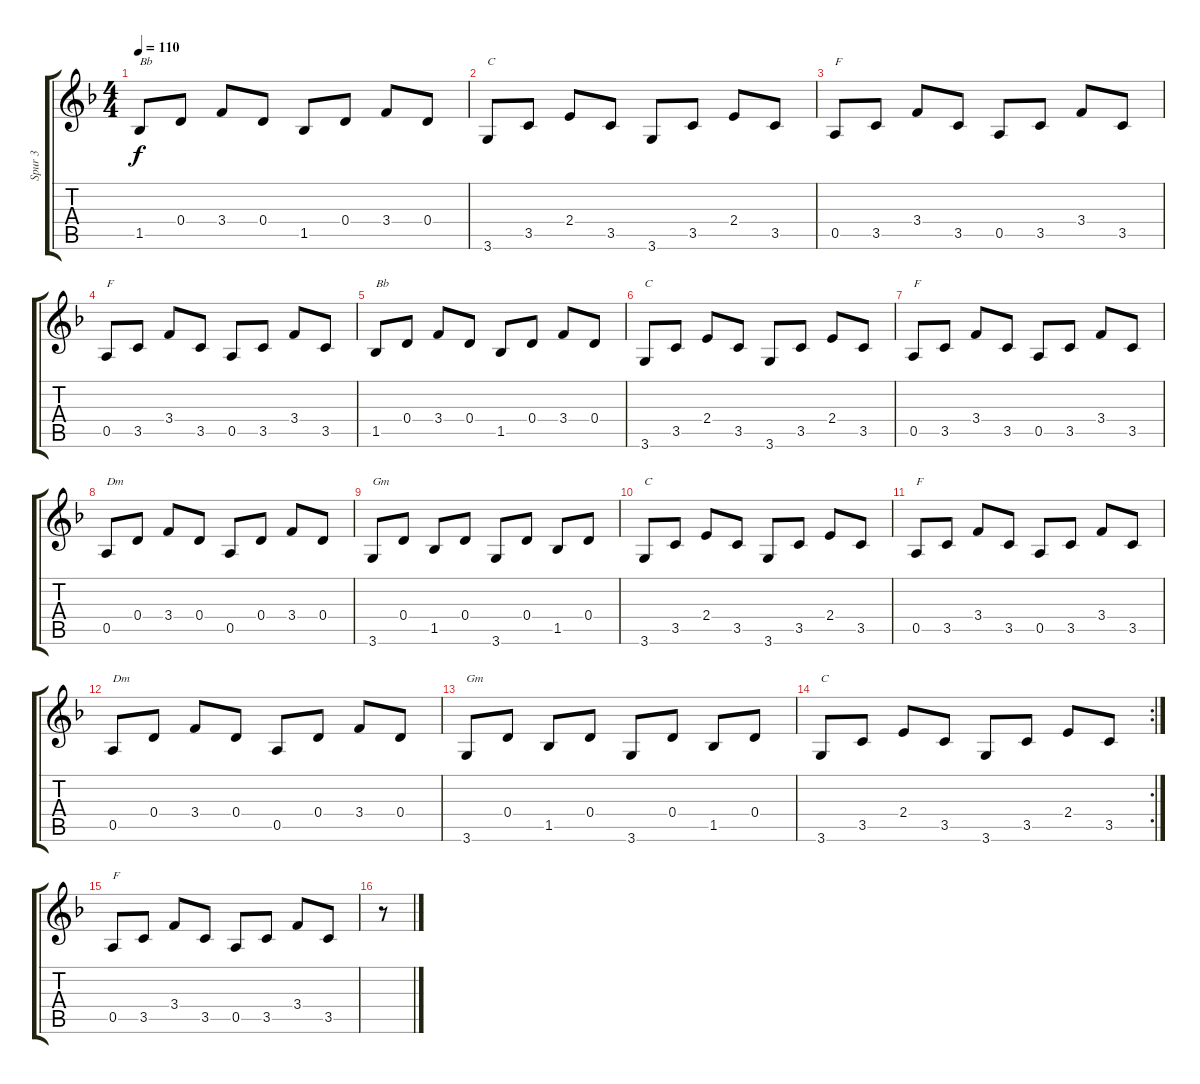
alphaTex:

\track ("Spur 3" "Spur 3") {instrument electricguitarjazz}
\staff {score tabs}
\tuning (E4 B3 G3 D3 A2 E2) {hide}
\ts (4 4)
\tempo 110
\clef g2
\ks f
1.5.8{txt "Bb" dy f} 0.4.8 3.4.8 0.4.8 1.5.8 0.4.8 3.4.8 0.4.8 |
3.6.8{txt "C"} 3.5.8 2.4.8 3.5.8 3.6.8 3.5.8 2.4.8 3.5.8 |
0.5.8{txt "F"} 3.5.8 3.4.8 3.5.8 0.5.8 3.5.8 3.4.8 3.5.8 |
0.5.8{txt "F"} 3.5.8 3.4.8 3.5.8 0.5.8 3.5.8 3.4.8 3.5.8 |
1.5.8{txt "Bb"} 0.4.8 3.4.8 0.4.8 1.5.8 0.4.8 3.4.8 0.4.8 |
3.6.8{txt "C"} 3.5.8 2.4.8 3.5.8 3.6.8 3.5.8 2.4.8 3.5.8 |
0.5.8{txt "F"} 3.5.8 3.4.8 3.5.8 0.5.8 3.5.8 3.4.8 3.5.8 |
0.5.8{txt "Dm"} 0.4.8 3.4.8 0.4.8 0.5.8 0.4.8 3.4.8 0.4.8 |
3.6.8{txt "Gm"} 0.4.8 1.5.8 0.4.8 3.6.8 0.4.8 1.5.8 0.4.8 |
3.6.8{txt "C"} 3.5.8 2.4.8 3.5.8 3.6.8 3.5.8 2.4.8 3.5.8 |
0.5.8{txt "F"} 3.5.8 3.4.8 3.5.8 0.5.8 3.5.8 3.4.8 3.5.8 |
0.5.8{txt "Dm"} 0.4.8 3.4.8 0.4.8 0.5.8 0.4.8 3.4.8 0.4.8 |
3.6.8{txt "Gm"} 0.4.8 1.5.8 0.4.8 3.6.8 0.4.8 1.5.8 0.4.8 |
\rc 2
3.6.8{txt "C"} 3.5.8 2.4.8 3.5.8 3.6.8 3.5.8 2.4.8 3.5.8 |
0.5.8{txt "F"} 3.5.8 3.4.8 3.5.8 0.5.8 3.5.8 3.4.8 3.5.8 |
r.8
